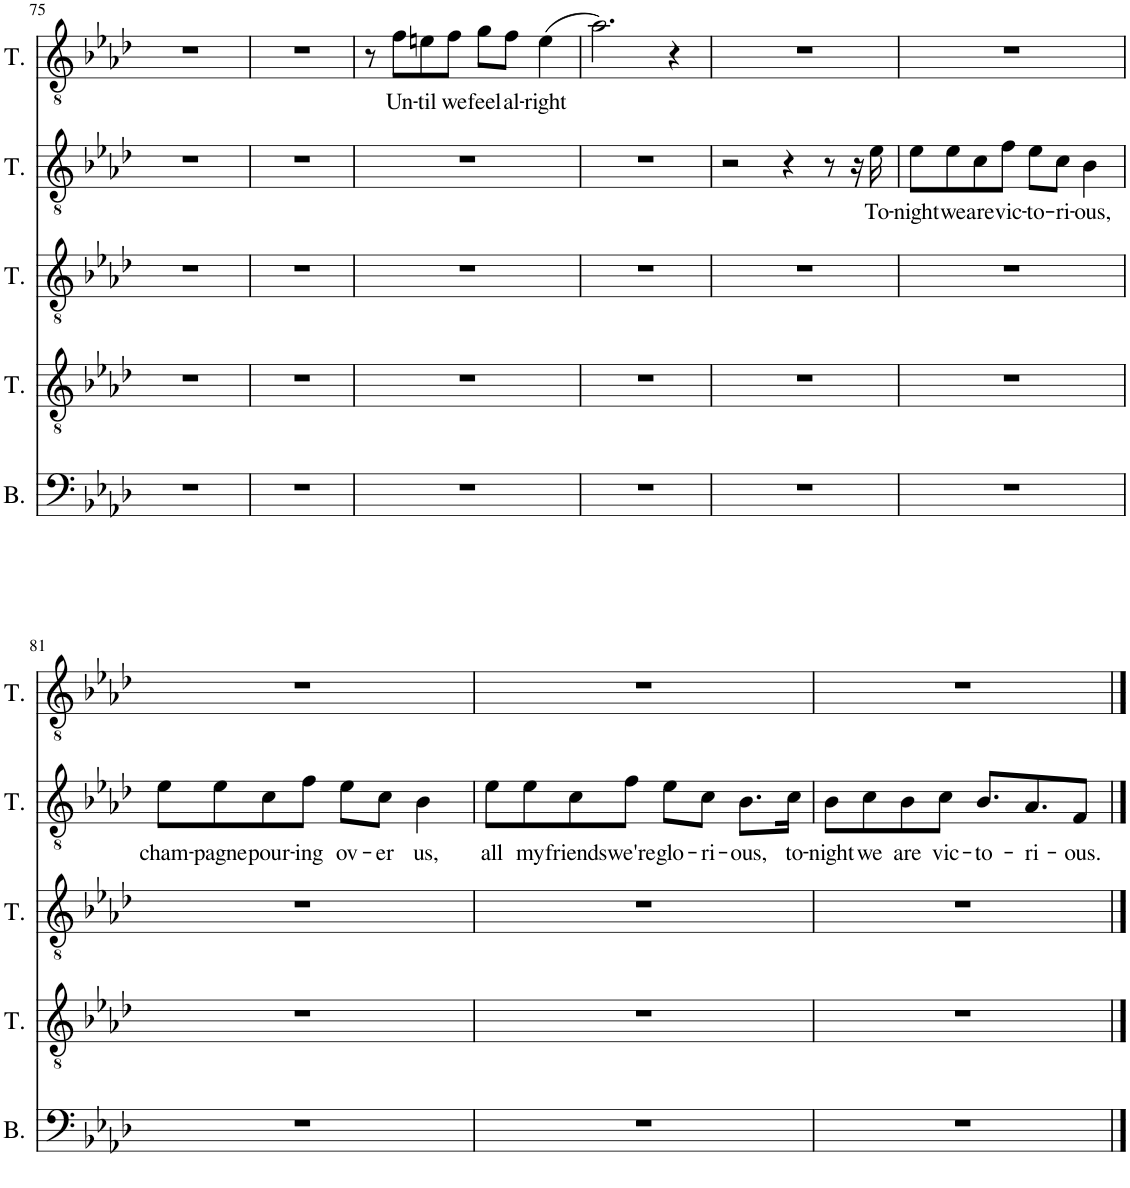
**kern	**kern	**kern	**kern	**text	**kern	**text
*part5	*part4	*part3	*part2	*part2	*part1	*part1
*staff5	*staff4	*staff3	*staff2	*staff2	*staff1	*staff1
*I"Bass	*I"Tenor	*I"Tenor	*I"Tenor	*	*I"Tenor	*
*I'B.	*I'T.	*I'T.	*I'T.	*	*I'T.	*
!!LO:PB:g=z
*clefF4	*clefGv2	*clefGv2	*clefGv2	*	*clefGv2	*
*k[b-e-a-d-]	*k[b-e-a-d-]	*k[b-e-a-d-]	*k[b-e-a-d-]	*	*k[b-e-a-d-]	*
*M4/4	*M4/4	*M4/4	*M4/4	*	*M4/4	*
=75	=75	=75	=75	=75	=75	=75
1r	1r	1r	1r	.	1r	.
=76	=76	=76	=76	=76	=76	=76
1r	1r	1r	1r	.	1r	.
=77	=77	=77	=77	=77	=77	=77
1r	1r	1r	1r	.	8r	.
!	!	!	!	!	!	!LO:LY:b
.	.	.	.	.	8f\L	Un-
!	!	!	!	!	!	!LO:LY:b
.	.	.	.	.	8en\	-til
!	!	!	!	!	!	!LO:LY:b
.	.	.	.	.	8f\J	we
!	!	!	!	!	!	!LO:LY:b
.	.	.	.	.	8g\L	feel
!	!	!	!	!	!	!LO:LY:b
.	.	.	.	.	8f\J	al-
!	!	!	!	!	!	!LO:LY:b
.	.	.	.	.	(4e\	-right
=78	=78	=78	=78	=78	=78	=78
1r	1r	1r	1r	.	2.a-\)	.
.	.	.	.	.	4r	.
=79	=79	=79	=79	=79	=79	=79
1r	1r	1r	2r	.	1r	.
.	.	.	4r	.	.	.
.	.	.	8r	.	.	.
.	.	.	16r	.	.	.
!	!	!	!	!LO:LY:b	!	!
.	.	.	16e-\	To-	.	.
=80	=80	=80	=80	=80	=80	=80
!	!	!	!	!LO:LY:b	!	!
1r	1r	1r	8e-\L	-night	1r	.
!	!	!	!	!LO:LY:b	!	!
.	.	.	8e-\	we	.	.
!	!	!	!	!LO:LY:b	!	!
.	.	.	8c\	are	.	.
!	!	!	!	!LO:LY:b	!	!
.	.	.	8f\J	vic-	.	.
!	!	!	!	!LO:LY:b	!	!
.	.	.	8e-\L	-to-	.	.
!	!	!	!	!LO:LY:b	!	!
.	.	.	8c\J	-ri-	.	.
!	!	!	!	!LO:LY:b	!	!
.	.	.	4B-\	-ous,	.	.
!!LO:LB:g=z
=81	=81	=81	=81	=81	=81	=81
!	!	!	!	!LO:LY:b	!	!
1r	1r	1r	8e-\L	cham-	1r	.
!	!	!	!	!LO:LY:b	!	!
.	.	.	8e-\	-pagne	.	.
!	!	!	!	!LO:LY:b	!	!
.	.	.	8c\	pour-	.	.
!	!	!	!	!LO:LY:b	!	!
.	.	.	8f\J	-ing	.	.
!	!	!	!	!LO:LY:b	!	!
.	.	.	8e-\L	ov-	.	.
!	!	!	!	!LO:LY:b	!	!
.	.	.	8c\J	-er	.	.
!	!	!	!	!LO:LY:b	!	!
.	.	.	4B-\	us,	.	.
=82	=82	=82	=82	=82	=82	=82
!	!	!	!	!LO:LY:b	!	!
1r	1r	1r	8e-\L	all	1r	.
!	!	!	!	!LO:LY:b	!	!
.	.	.	8e-\	my	.	.
!	!	!	!	!LO:LY:b	!	!
.	.	.	8c\	friends	.	.
!	!	!	!	!LO:LY:b	!	!
.	.	.	8f\J	we're	.	.
!	!	!	!	!LO:LY:b	!	!
.	.	.	8e-\L	glo-	.	.
!	!	!	!	!LO:LY:b	!	!
.	.	.	8c\J	-ri-	.	.
!	!	!	!	!LO:LY:b	!	!
.	.	.	8.B-\L	-ous,	.	.
!	!	!	!	!LO:LY:b	!	!
.	.	.	16c\Jk	to-	.	.
=83	=83	=83	=83	=83	=83	=83
!	!	!	!	!LO:LY:b	!	!
1r	1r	1r	8B-\L	-night	1r	.
!	!	!	!	!LO:LY:b	!	!
.	.	.	8c\	we	.	.
!	!	!	!	!LO:LY:b	!	!
.	.	.	8B-\	are	.	.
!	!	!	!	!LO:LY:b	!	!
.	.	.	8c\J	vic-	.	.
!	!	!	!	!LO:LY:b	!	!
.	.	.	8.B-/L	-to-	.	.
!	!	!	!	!LO:LY:b	!	!
.	.	.	8.A-/	-ri-	.	.
!	!	!	!	!LO:LY:b	!	!
.	.	.	8F/J	-ous.	.	.
==	==	==	==	==	==	==
*-	*-	*-	*-	*-	*-	*-
